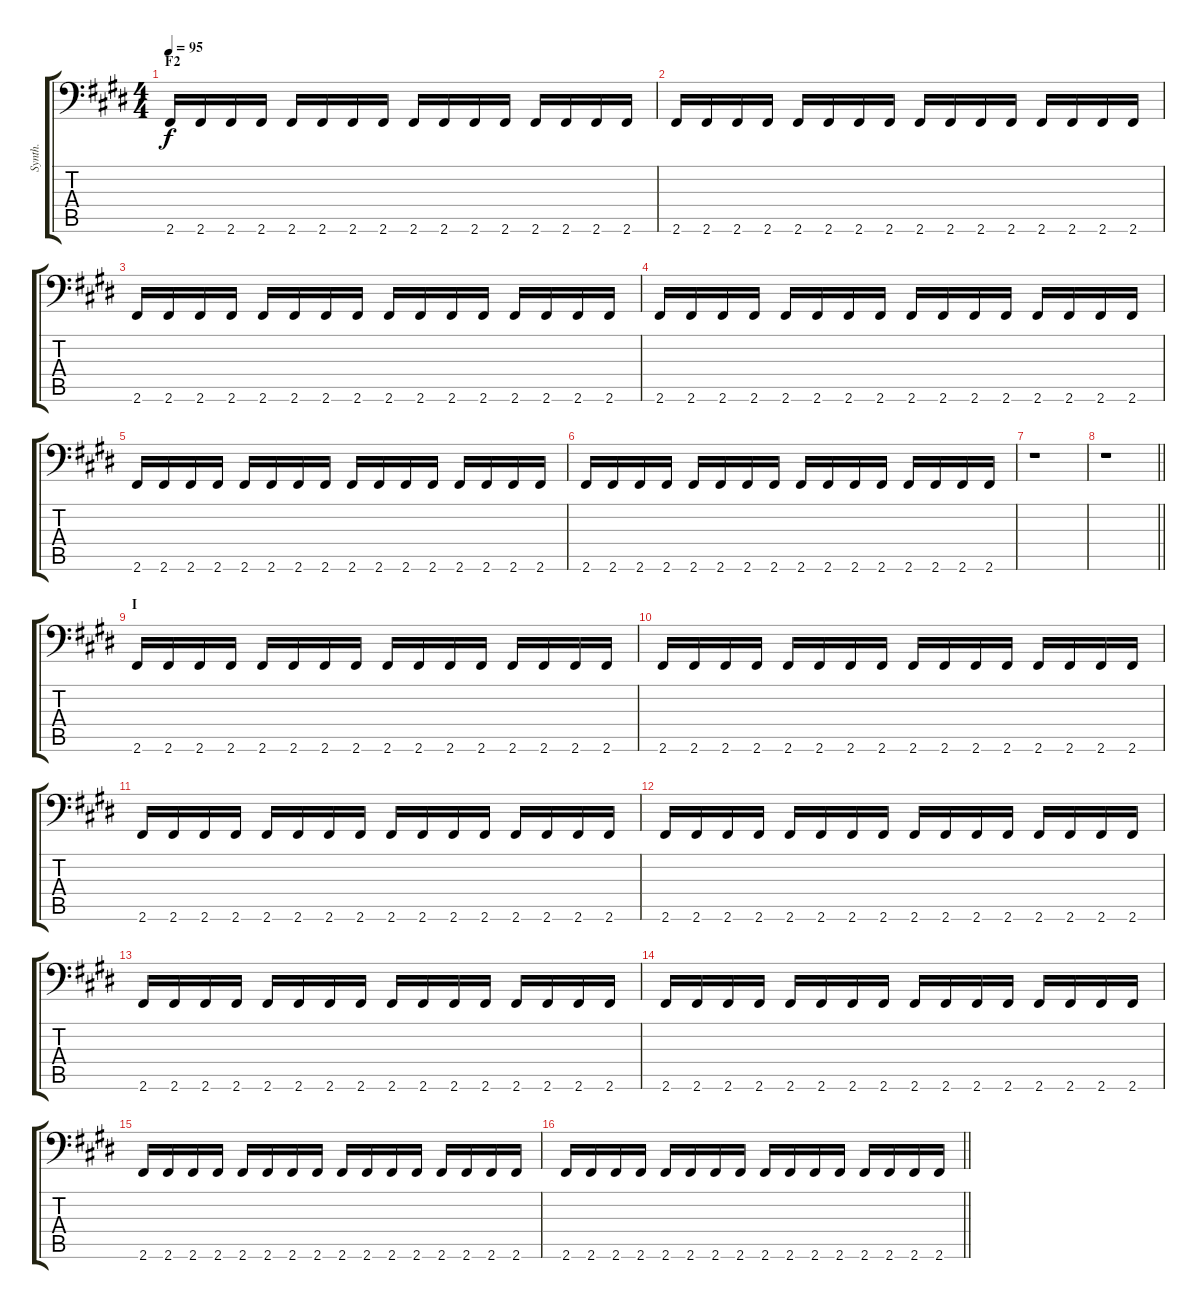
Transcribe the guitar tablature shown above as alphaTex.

\track ("Synth." "Synth.") {instrument electricguitarmuted}
\staff {score tabs}
\tuning (E3 B2 G2 D2 A1 E1) {hide}
\ts (4 4)
\section ("" "F2")
\tempo 95
\clef f4
\ks e
2.6.16{dy f} 2.6.16 2.6.16 2.6.16 2.6.16 2.6.16 2.6.16 2.6.16 2.6.16 2.6.16 2.6.16 2.6.16 2.6.16 2.6.16 2.6.16 2.6.16 |
2.6.16 2.6.16 2.6.16 2.6.16 2.6.16 2.6.16 2.6.16 2.6.16 2.6.16 2.6.16 2.6.16 2.6.16 2.6.16 2.6.16 2.6.16 2.6.16 |
2.6.16 2.6.16 2.6.16 2.6.16 2.6.16 2.6.16 2.6.16 2.6.16 2.6.16 2.6.16 2.6.16 2.6.16 2.6.16 2.6.16 2.6.16 2.6.16 |
2.6.16 2.6.16 2.6.16 2.6.16 2.6.16 2.6.16 2.6.16 2.6.16 2.6.16 2.6.16 2.6.16 2.6.16 2.6.16 2.6.16 2.6.16 2.6.16 |
2.6.16 2.6.16 2.6.16 2.6.16 2.6.16 2.6.16 2.6.16 2.6.16 2.6.16 2.6.16 2.6.16 2.6.16 2.6.16 2.6.16 2.6.16 2.6.16 |
2.6.16 2.6.16 2.6.16 2.6.16 2.6.16 2.6.16 2.6.16 2.6.16 2.6.16 2.6.16 2.6.16 2.6.16 2.6.16 2.6.16 2.6.16 2.6.16 |
r.1 |
\barLineRight lightlight
r.1 |
\section ("" "I")
2.6.16 2.6.16 2.6.16 2.6.16 2.6.16 2.6.16 2.6.16 2.6.16 2.6.16 2.6.16 2.6.16 2.6.16 2.6.16 2.6.16 2.6.16 2.6.16 |
2.6.16 2.6.16 2.6.16 2.6.16 2.6.16 2.6.16 2.6.16 2.6.16 2.6.16 2.6.16 2.6.16 2.6.16 2.6.16 2.6.16 2.6.16 2.6.16 |
2.6.16 2.6.16 2.6.16 2.6.16 2.6.16 2.6.16 2.6.16 2.6.16 2.6.16 2.6.16 2.6.16 2.6.16 2.6.16 2.6.16 2.6.16 2.6.16 |
2.6.16 2.6.16 2.6.16 2.6.16 2.6.16 2.6.16 2.6.16 2.6.16 2.6.16 2.6.16 2.6.16 2.6.16 2.6.16 2.6.16 2.6.16 2.6.16 |
2.6.16 2.6.16 2.6.16 2.6.16 2.6.16 2.6.16 2.6.16 2.6.16 2.6.16 2.6.16 2.6.16 2.6.16 2.6.16 2.6.16 2.6.16 2.6.16 |
2.6.16 2.6.16 2.6.16 2.6.16 2.6.16 2.6.16 2.6.16 2.6.16 2.6.16 2.6.16 2.6.16 2.6.16 2.6.16 2.6.16 2.6.16 2.6.16 |
2.6.16 2.6.16 2.6.16 2.6.16 2.6.16 2.6.16 2.6.16 2.6.16 2.6.16 2.6.16 2.6.16 2.6.16 2.6.16 2.6.16 2.6.16 2.6.16 |
\barLineRight lightlight
2.6.16 2.6.16 2.6.16 2.6.16 2.6.16 2.6.16 2.6.16 2.6.16 2.6.16 2.6.16 2.6.16 2.6.16 2.6.16 2.6.16 2.6.16 2.6.16
